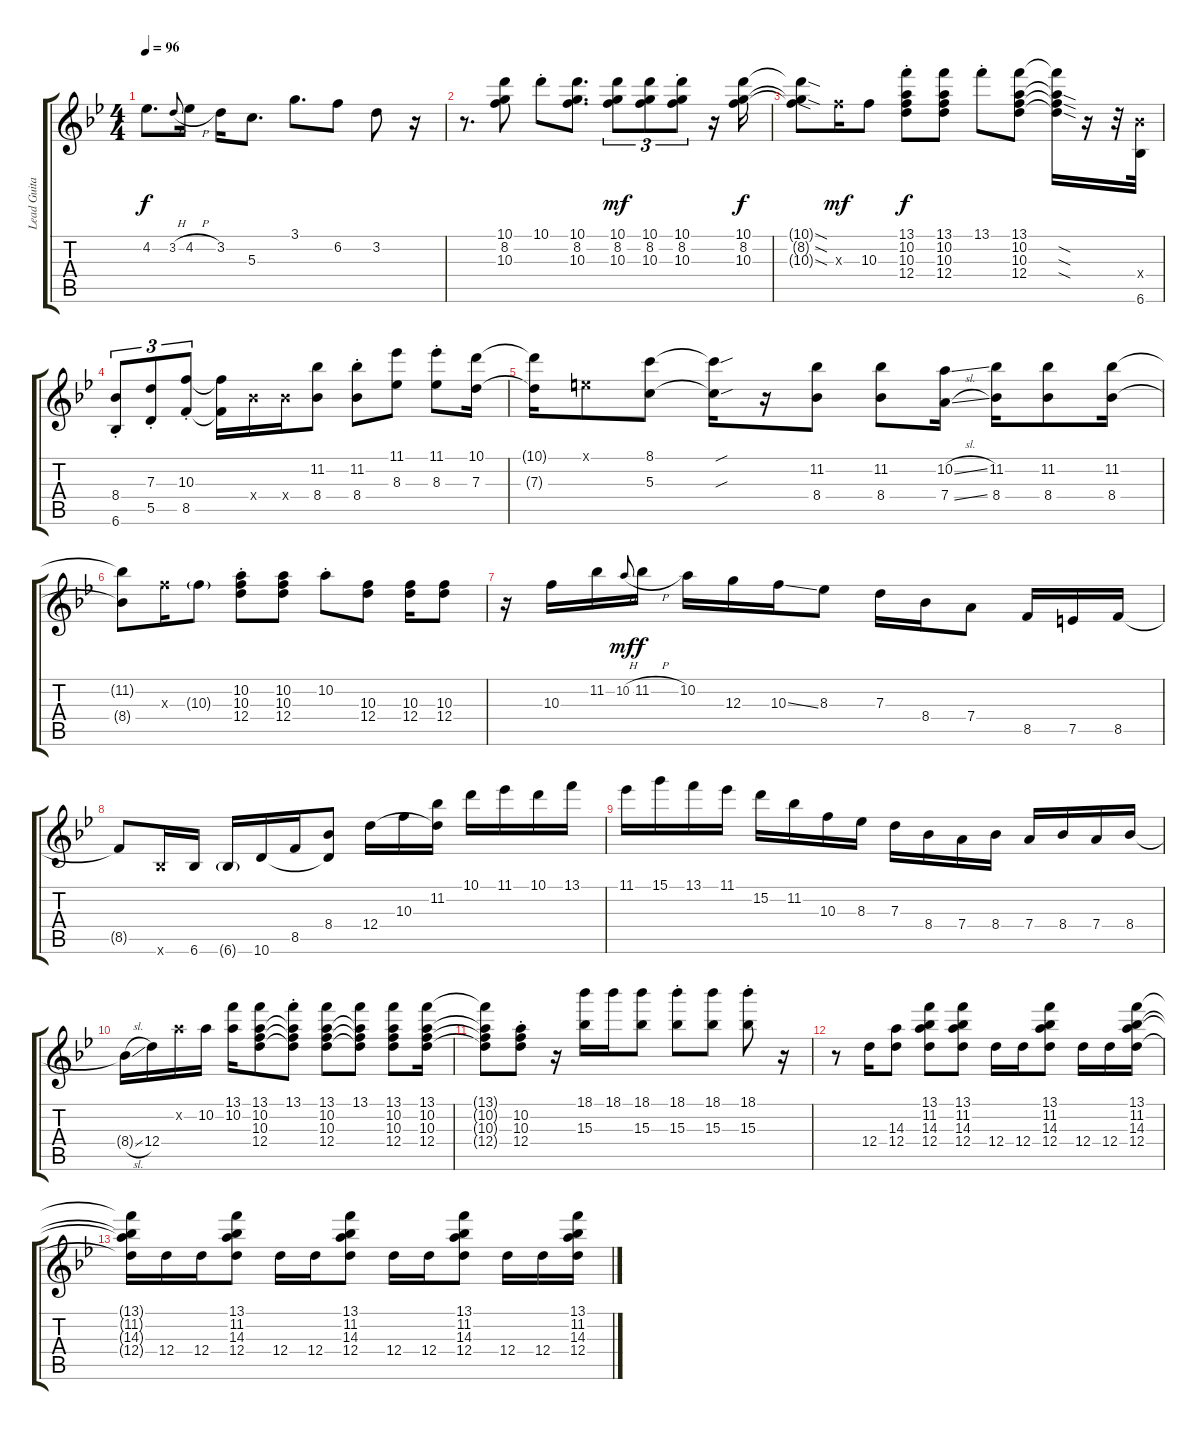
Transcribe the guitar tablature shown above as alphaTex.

\track ("Lead Guitar" "Lead Guita") {instrument acousticguitarsteel}
\staff {score tabs}
\tuning (E4 B3 G3 D3 A2 E2) {hide}
\ts (4 4)
\tempo 96
\clef g2
\ks bb
4.2{t}.8{d dy f} 3.2{h}.8{gr onbeat} 4.2{h}.16 3.2.16 5.3.8{d} 3.1.8{d} 6.2.8 3.2.8 r.16 |
r.8{d} (10.1 8.2 10.3).8 10.1{st}.8 (10.1 8.2 10.3).8{d} (10.1 8.2 10.3).8{tu (3 2) dy mf} (10.1 8.2 10.3).8{tu (3 2)} (10.1{st} 8.2{st} 10.3{st}).8{tu (3 2)} r.16 (10.1 8.2 10.3).16{dy f} |
(10.1{sod t} 8.2{sod t} 10.3{sod t}).8 10.3{x}.16{dy mf} 10.3.8 (13.1{st} 10.2{st} 10.3{st} 12.4{st}).8{dy f} (13.1 10.2 10.3 12.4).8 13.1{st}.8 (13.1 10.2 10.3 12.4).8 (13.1{t} 10.2{sod t} 10.3{sod t} 12.4{sod t}).16 r.16 r.32 (8.4{x} 6.6).32 |
(8.4{st} 6.6{st}).8{tu (3 2)} (7.3{st} 5.5{st}).8{tu (3 2)} (10.3{st} 8.5{st}).8{tu (3 2)} (10.3{t} 8.5{t}).16 8.4{x}.16 8.4{x}.16 (11.2 8.4).8 (11.2{st} 8.4{st}).8 (11.1 8.3).8 (11.1{st} 8.3{st}).8 (10.1 7.3).16 |
(10.1{t} 7.3{t}).16 0.1{x}.8 (8.1 5.3).8 (8.1{sou t} 5.3{sou t}).16 r.16 (11.2 8.4).8 (11.2 8.4).8 (10.2{sl} 7.4{sl}).16 (11.2 8.4).16 (11.2 8.4).8 (11.2 8.4).16 |
(11.2{t} 8.4{t}).8 10.3{x}.16 10.3{g}.8 (10.2{st} 10.3{st} 12.4{st}).8 (10.2 10.3 12.4).8 10.2{st}.8 (10.3 12.4).8 (10.3 12.4).16 (10.3 12.4).8 |
r.16 10.3.16 11.2.16 10.2{h}.8{gr onbeat dy mf} 11.2{h}.16{dy f} 10.2.16 12.3.16 10.3{ss}.16 8.3.8 7.3.16 8.4.16 7.4.8 8.5.16 7.5.16 8.5.16 |
8.5{t}.8 6.6{x}.16 6.6.16 6.6{g}.16 10.6.16 8.5.16 (8.4 10.6{t}).8 12.4.16 10.3.16 (11.2 12.4{t}).16 10.1.16 11.1.16 10.1.16 13.1.16 |
11.1.16 15.1.16 13.1.16 11.1.16 15.2.16 11.2.16 10.3.16 8.3.16 7.3.16 8.4.16 7.4.16 8.4.16 7.4.16 8.4.16 7.4.16 8.4.16 |
8.4{sl t}.16 12.4.16 10.2{x}.16 10.2.16 (13.1 10.2).16 (13.1 10.2 10.3 12.4).8 (13.1{st} 10.2{t} 10.3{t} 12.4{t}).8 (13.1 10.2 10.3 12.4).8 (13.1 10.2{t} 10.3{t} 12.4{t}).8 (13.1 10.2 10.3 12.4).8 (13.1 10.2 10.3 12.4).16 |
(13.1{t} 10.2{t} 10.3{t} 12.4{t}).8 (10.2{st} 10.3{st} 12.4{st}).8 r.16 (18.1 15.3).16 18.1.16 (18.1 15.3).8 (18.1{st} 15.3{st}).8 (18.1 15.3).8 (18.1{st} 15.3{st}).8 r.16 |
r.8 12.4.16 (14.3 12.4).8 (13.1 11.2 14.3 12.4).8 (13.1 11.2 14.3 12.4).8 12.4.16 12.4.16 (13.1 11.2 14.3 12.4).8 12.4.16 12.4.16 (13.1 11.2 14.3 12.4).16 |
(13.1{t} 11.2{t} 14.3{t} 12.4{t}).16 12.4.16 12.4.16 (13.1 11.2 14.3 12.4).8 12.4.16 12.4.16 (13.1 11.2 14.3 12.4).8 12.4.16 12.4.16 (13.1 11.2 14.3 12.4).8 12.4.16 12.4.16 (13.1 11.2 14.3 12.4).16
